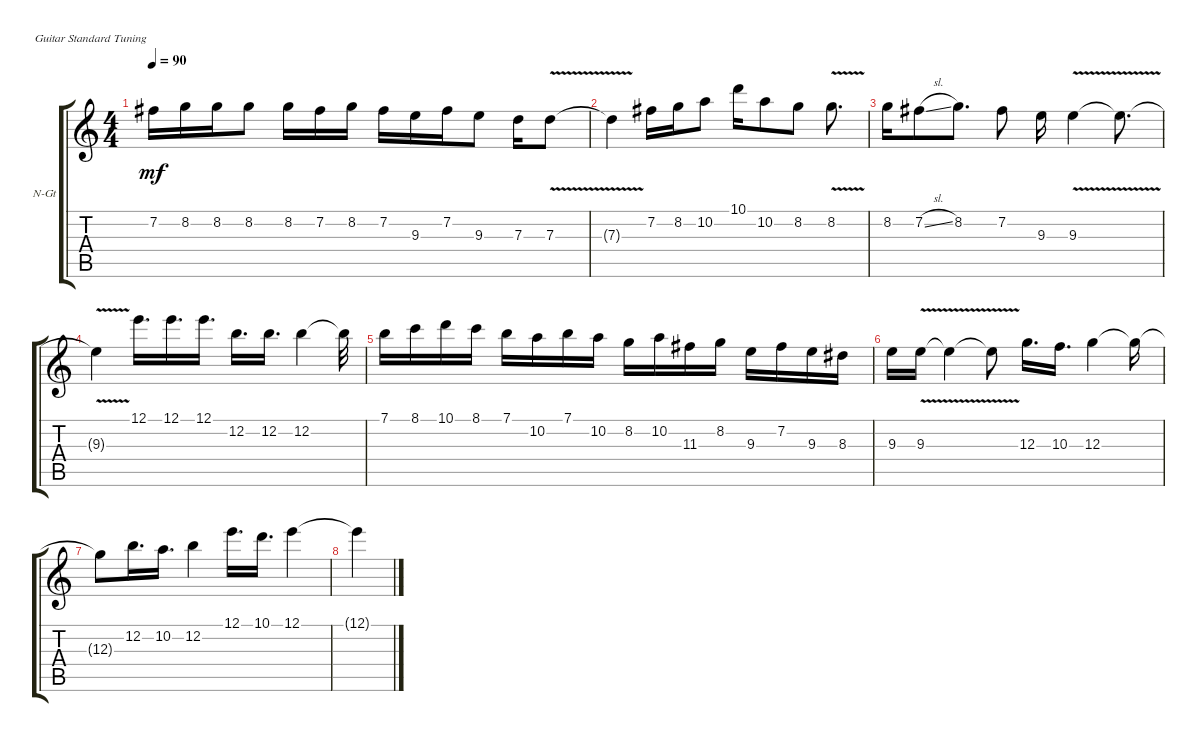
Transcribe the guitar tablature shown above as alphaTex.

\defaultSystemsLayout 4
\bracketExtendMode groupsimilarinstruments
\firstSystemTrackNameOrientation horizontal
\otherSystemsTrackNameOrientation horizontal
\track ("Nylon Guitar" "N-Gt") {instrument acousticguitarnylon}
\staff {score tabs}
\tuning (E4 B3 G3 D3 A2 E2)
\ts (4 4)
\tempo 90
\clef g2
\ks c
7.2.16{dy mf instrument acousticguitarnylon} 8.2.16 8.2.16 8.2.8 8.2.16 7.2.16 8.2.16 7.2.16 9.3.16 7.2.16 9.3.8 7.3.16 7.3{v}.8 |
7.3{v t}.4 7.2.16 8.2.16 10.2.8 10.1.16 10.2.8 8.2.8 8.2{v}.8{d} |
8.2.16 7.2{sl}.8 8.2.8{d} 7.2.8 9.3.16 9.3{v}.4 9.3{v t}.8{d} |
9.3{v t}.4 12.1.16{d} 12.1.16{d} 12.1.16{d} 12.2.16{d} 12.2.16{d} 12.2.4 12.2{t}.32 |
7.1.16 8.1.16 10.1.16 8.1.16 7.1.16 10.2.16 7.1.16 10.2.16 8.2.16 10.2.16 11.3.16 8.2.16 9.3.16 7.2.16 9.3.16 8.3.16 |
9.3.16 9.3{v}.16 9.3{v t}.4 9.3{v t}.8 12.3.16{d} 10.3.16{d} 12.3.4 12.3{t}.16 |
12.3{t}.8 12.2.16{d} 10.2.16{d} 12.2.4 12.1.16{d} 10.1.16{d} 12.1.4 |
12.1{t}.4
